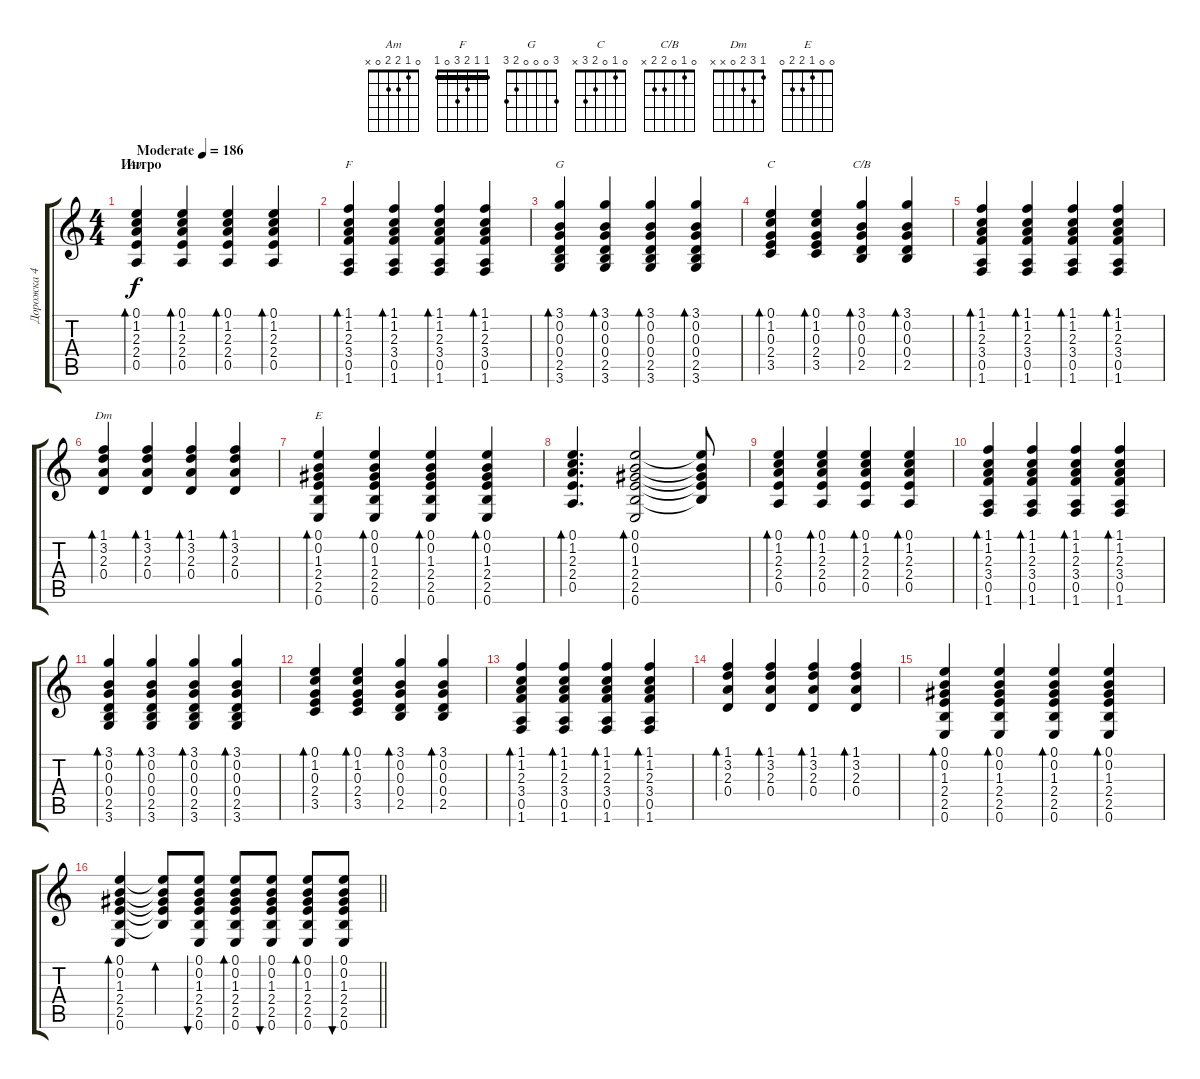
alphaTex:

\track ("Дорожка 4" "Дорожка 4") {instrument acousticguitarsteel}
\staff {score tabs}
\tuning (E4 B3 G3 D3 A2 E2) {hide}
\chord ("Am" 0 1 2 2 0 x)
\chord ("F" 1 1 2 3 0 1) {barre 1}
\chord ("G" 3 0 0 0 2 3)
\chord ("C" 0 1 0 2 3 x)
\chord ("C/B" 0 1 0 2 2 x)
\chord ("Dm" 1 3 2 0 x x)
\chord ("E" 0 0 1 2 2 0)
\ts (4 4)
\section ("" "Интро")
\tempo (186 "Moderate")
\clef g2
\ks c
(0.1 1.2 2.3 2.4 0.5).4{bd 60 ch "Am" dy f instrument acousticguitarsteel} (0.1 1.2 2.3 2.4 0.5).4{bd 60} (0.1 1.2 2.3 2.4 0.5).4{bd 60} (0.1 1.2 2.3 2.4 0.5).4{bd 60} |
(1.1 1.2 2.3 3.4 0.5 1.6).4{bd 60 ch "F"} (1.1 1.2 2.3 3.4 0.5 1.6).4{bd 60} (1.1 1.2 2.3 3.4 0.5 1.6).4{bd 60} (1.1 1.2 2.3 3.4 0.5 1.6).4{bd 60} |
(3.1 0.2 0.3 0.4 2.5 3.6).4{bd 60 ch "G"} (3.1 0.2 0.3 0.4 2.5 3.6).4{bd 60} (3.1 0.2 0.3 0.4 2.5 3.6).4{bd 60} (3.1 0.2 0.3 0.4 2.5 3.6).4{bd 60} |
(0.1 1.2 0.3 2.4 3.5).4{bd 60 ch "C"} (0.1 1.2 0.3 2.4 3.5).4{bd 60} (3.1 0.2 0.3 0.4 2.5).4{bd 60 ch "C/B"} (3.1 0.2 0.3 0.4 2.5).4{bd 60} |
(1.1 1.2 2.3 3.4 0.5 1.6).4{bd 60} (1.1 1.2 2.3 3.4 0.5 1.6).4{bd 60} (1.1 1.2 2.3 3.4 0.5 1.6).4{bd 60} (1.1 1.2 2.3 3.4 0.5 1.6).4{bd 60} |
(1.1 3.2 2.3 0.4).4{bd 60 ch "Dm"} (1.1 3.2 2.3 0.4).4{bd 60} (1.1 3.2 2.3 0.4).4{bd 60} (1.1 3.2 2.3 0.4).4{bd 60} |
(0.1 0.2 1.3 2.4 2.5 0.6).4{bd 60 ch "E"} (0.1 0.2 1.3 2.4 2.5 0.6).4{bd 60} (0.1 0.2 1.3 2.4 2.5 0.6).4{bd 60} (0.1 0.2 1.3 2.4 2.5 0.6).4{bd 60} |
(0.1 1.2 2.3 2.4 0.5).4{d bd 60} (0.1 0.2 1.3 2.4 2.5 0.6).2{bd 60} (0.1{t} 0.2{t} 1.3{t} 2.4{t} 2.5{t}).8 |
(0.1 1.2 2.3 2.4 0.5).4{bd 60} (0.1 1.2 2.3 2.4 0.5).4{bd 60} (0.1 1.2 2.3 2.4 0.5).4{bd 60} (0.1 1.2 2.3 2.4 0.5).4{bd 60} |
(1.1 1.2 2.3 3.4 0.5 1.6).4{bd 60} (1.1 1.2 2.3 3.4 0.5 1.6).4{bd 60} (1.1 1.2 2.3 3.4 0.5 1.6).4{bd 60} (1.1 1.2 2.3 3.4 0.5 1.6).4{bd 60} |
(3.1 0.2 0.3 0.4 2.5 3.6).4{bd 60} (3.1 0.2 0.3 0.4 2.5 3.6).4{bd 60} (3.1 0.2 0.3 0.4 2.5 3.6).4{bd 60} (3.1 0.2 0.3 0.4 2.5 3.6).4{bd 60} |
(0.1 1.2 0.3 2.4 3.5).4{bd 60} (0.1 1.2 0.3 2.4 3.5).4{bd 60} (3.1 0.2 0.3 0.4 2.5).4{bd 60} (3.1 0.2 0.3 0.4 2.5).4{bd 60} |
(1.1 1.2 2.3 3.4 0.5 1.6).4{bd 60} (1.1 1.2 2.3 3.4 0.5 1.6).4{bd 60} (1.1 1.2 2.3 3.4 0.5 1.6).4{bd 60} (1.1 1.2 2.3 3.4 0.5 1.6).4{bd 60} |
(1.1 3.2 2.3 0.4).4{bd 60} (1.1 3.2 2.3 0.4).4{bd 60} (1.1 3.2 2.3 0.4).4{bd 60} (1.1 3.2 2.3 0.4).4{bd 60} |
(0.1 0.2 1.3 2.4 2.5 0.6).4{bd 60} (0.1 0.2 1.3 2.4 2.5 0.6).4{bd 60} (0.1 0.2 1.3 2.4 2.5 0.6).4{bd 60} (0.1 0.2 1.3 2.4 2.5 0.6).4{bd 60} |
\barLineRight lightlight
(0.1 0.2 1.3 2.4 2.5 0.6).4{bd 60} (0.1{t} 0.2{t} 1.3{t} 2.4{t} 2.5{t}).8{bd 60} (0.1 0.2 1.3 2.4 2.5 0.6).8{bu 60} (0.1 0.2 1.3 2.4 2.5 0.6).8{bd 60} (0.1 0.2 1.3 2.4 2.5 0.6).8{bu 60} (0.1 0.2 1.3 2.4 2.5 0.6).8{bd 60} (0.1 0.2 1.3 2.4 2.5 0.6).8{bu 60}
